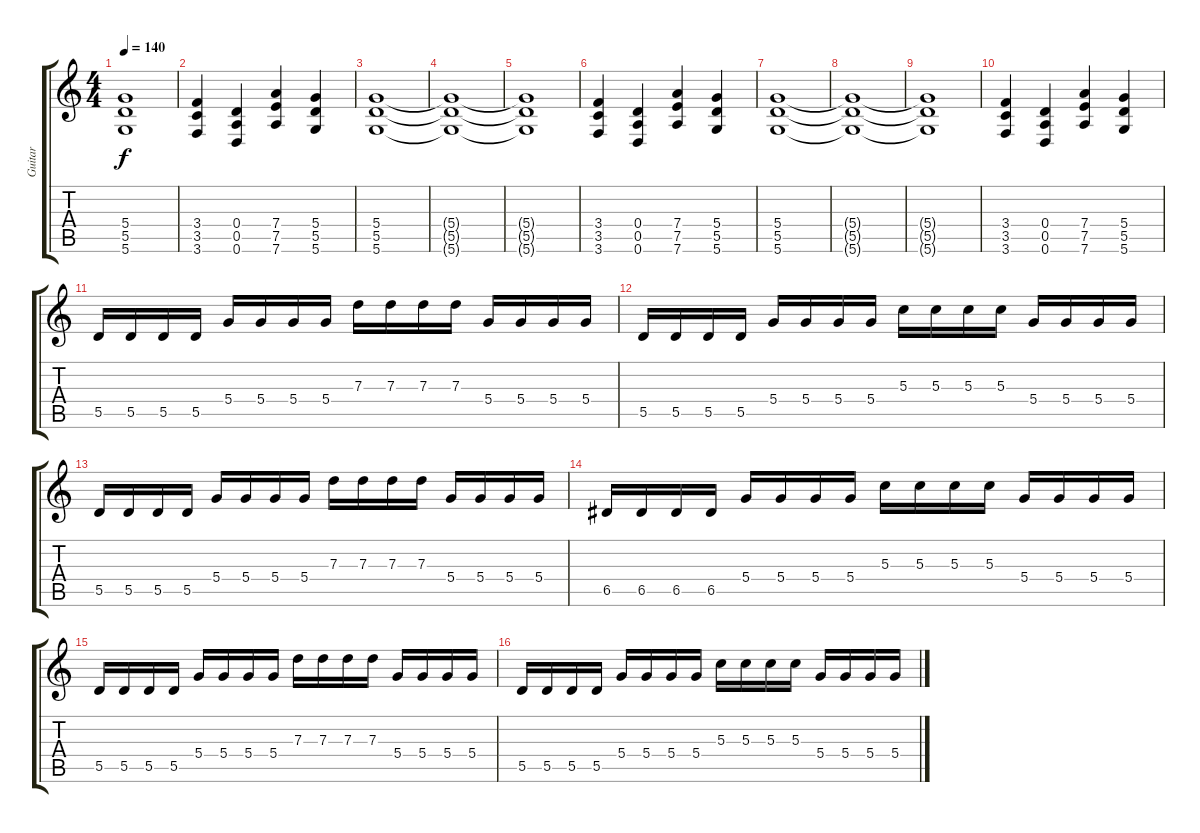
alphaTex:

\track ("Guitar" "Guitar") {instrument distortionguitar}
\staff {score tabs}
\tuning (E4 B3 G3 D3 A2 D2) {hide}
\ts (4 4)
\tempo 140
\clef g2
\ks c
(5.4{t} 5.5{t} 5.6{t}).1{dy f} |
(3.4 3.5 3.6).4 (0.4 0.5 0.6).4 (7.4 7.5 7.6).4 (5.4 5.5 5.6).4 |
(5.4 5.5 5.6).1 |
(5.4{t} 5.5{t} 5.6{t}).1 |
(5.4{t} 5.5{t} 5.6{t}).1 |
(3.4 3.5 3.6).4 (0.4 0.5 0.6).4 (7.4 7.5 7.6).4 (5.4 5.5 5.6).4 |
(5.4 5.5 5.6).1 |
(5.4{t} 5.5{t} 5.6{t}).1 |
(5.4{t} 5.5{t} 5.6{t}).1 |
(3.4 3.5 3.6).4 (0.4 0.5 0.6).4 (7.4 7.5 7.6).4 (5.4 5.5 5.6).4 |
5.5.16 5.5.16 5.5.16 5.5.16 5.4.16 5.4.16 5.4.16 5.4.16 7.3.16 7.3.16 7.3.16 7.3.16 5.4.16 5.4.16 5.4.16 5.4.16 |
5.5.16 5.5.16 5.5.16 5.5.16 5.4.16 5.4.16 5.4.16 5.4.16 5.3.16 5.3.16 5.3.16 5.3.16 5.4.16 5.4.16 5.4.16 5.4.16 |
5.5.16 5.5.16 5.5.16 5.5.16 5.4.16 5.4.16 5.4.16 5.4.16 7.3.16 7.3.16 7.3.16 7.3.16 5.4.16 5.4.16 5.4.16 5.4.16 |
6.5.16 6.5.16 6.5.16 6.5.16 5.4.16 5.4.16 5.4.16 5.4.16 5.3.16 5.3.16 5.3.16 5.3.16 5.4.16 5.4.16 5.4.16 5.4.16 |
5.5.16 5.5.16 5.5.16 5.5.16 5.4.16 5.4.16 5.4.16 5.4.16 7.3.16 7.3.16 7.3.16 7.3.16 5.4.16 5.4.16 5.4.16 5.4.16 |
5.5.16 5.5.16 5.5.16 5.5.16 5.4.16 5.4.16 5.4.16 5.4.16 5.3.16 5.3.16 5.3.16 5.3.16 5.4.16 5.4.16 5.4.16 5.4.16
